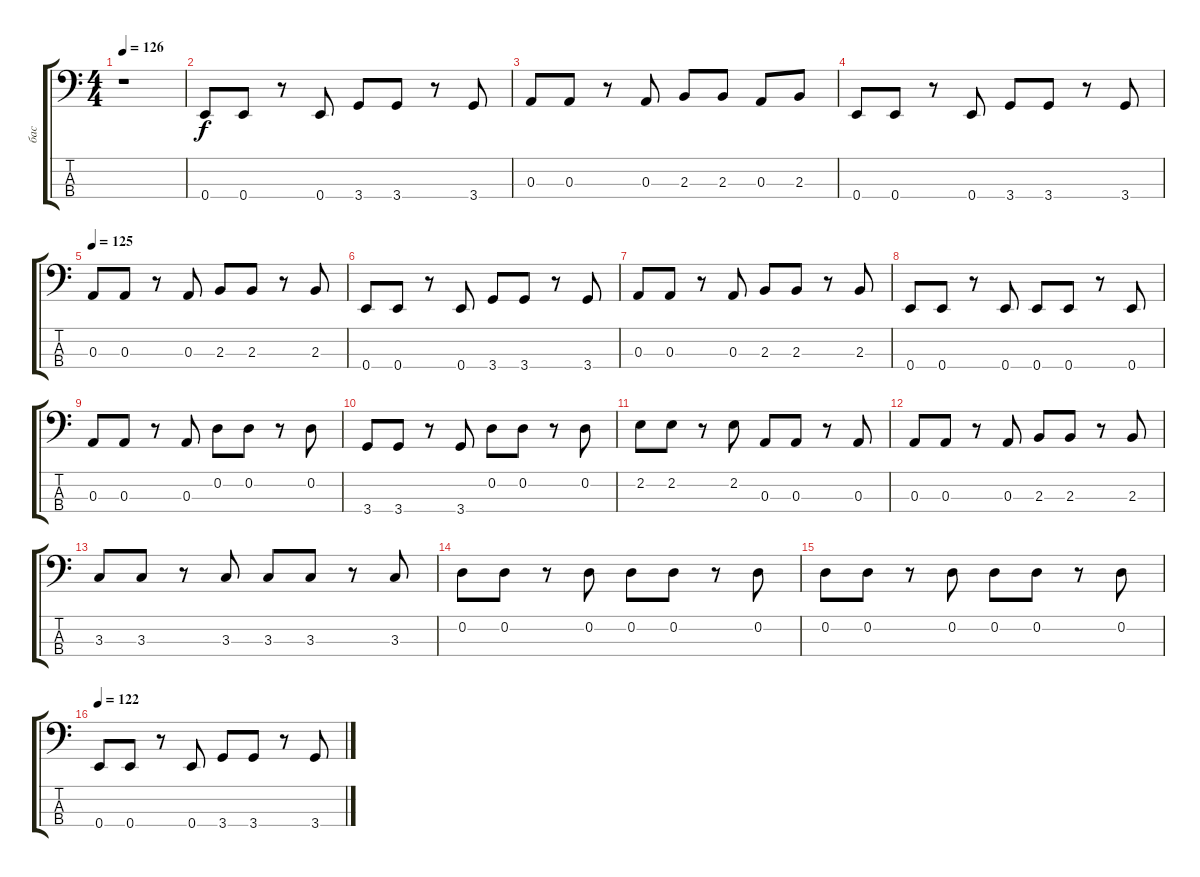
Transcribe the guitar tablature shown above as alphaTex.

\track ("бас" "бас") {instrument electricbassfinger}
\staff {score tabs}
\tuning (G2 D2 A1 E1) {hide}
\ts (4 4)
\tempo 126
\clef f4
\ks c
r.1{dy f instrument electricbassfinger} |
0.4.8 0.4.8 r.8 0.4.8 3.4.8 3.4.8 r.8 3.4.8 |
0.3.8 0.3.8 r.8 0.3.8 2.3.8 2.3.8 0.3.8 2.3.8 |
0.4.8 0.4.8 r.8 0.4.8 3.4.8 3.4.8 r.8 3.4.8 |
\tempo 125
0.3.8 0.3.8 r.8 0.3.8 2.3.8 2.3.8 r.8 2.3.8 |
0.4.8 0.4.8 r.8 0.4.8 3.4.8 3.4.8 r.8 3.4.8 |
0.3.8 0.3.8 r.8 0.3.8 2.3.8 2.3.8 r.8 2.3.8 |
0.4.8 0.4.8 r.8 0.4.8 0.4.8 0.4.8 r.8 0.4.8 |
0.3.8 0.3.8 r.8 0.3.8 0.2.8 0.2.8 r.8 0.2.8 |
3.4.8 3.4.8 r.8 3.4.8 0.2.8 0.2.8 r.8 0.2.8 |
2.2.8 2.2.8 r.8 2.2.8 0.3.8 0.3.8 r.8 0.3.8 |
0.3.8 0.3.8 r.8 0.3.8 2.3.8 2.3.8 r.8 2.3.8 |
3.3.8 3.3.8 r.8 3.3.8 3.3.8 3.3.8 r.8 3.3.8 |
0.2.8 0.2.8 r.8 0.2.8 0.2.8 0.2.8 r.8 0.2.8 |
0.2.8 0.2.8 r.8 0.2.8 0.2.8 0.2.8 r.8 0.2.8 |
\tempo 122
0.4.8 0.4.8 r.8 0.4.8 3.4.8 3.4.8 r.8 3.4.8
